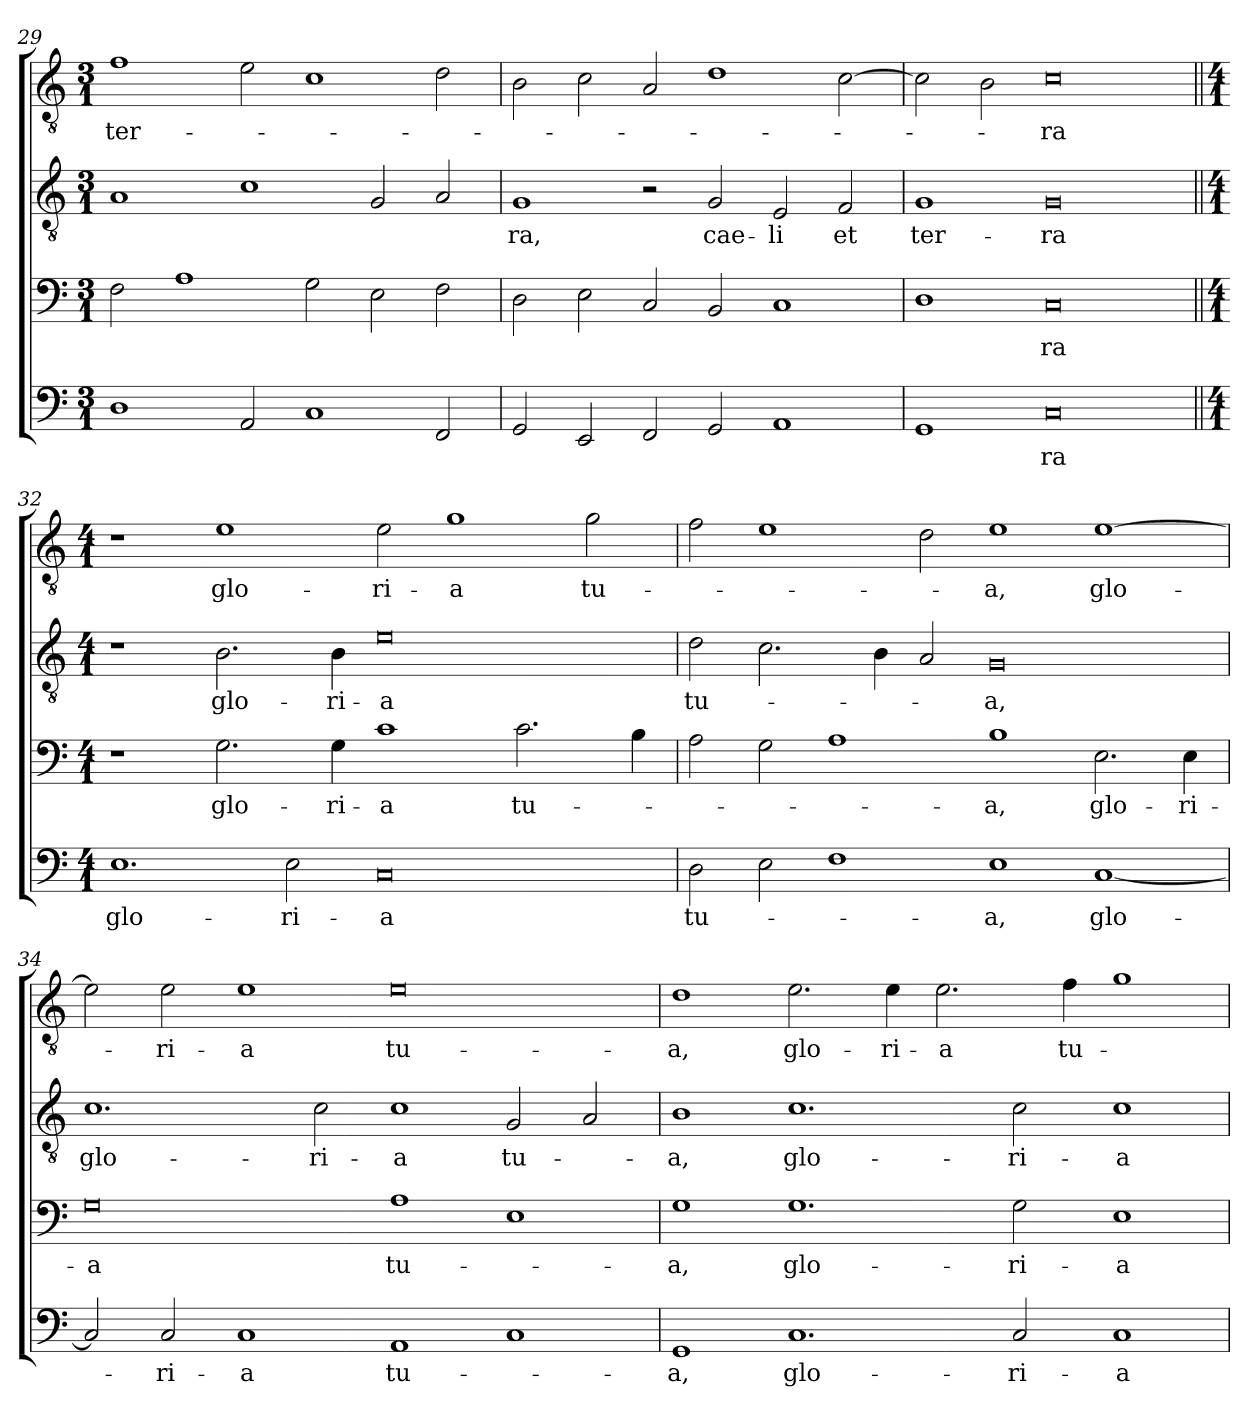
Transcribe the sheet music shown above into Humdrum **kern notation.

**kern	**text	**kern	**text	**kern	**text	**kern	**text
*part4	*part4	*part3	*part3	*part2	*part2	*part1	*part1
*staff4	*staff4	*staff3	*staff3	*staff2	*staff2	*staff1	*staff1
*clefF4	*	*clefF4	*	*clefGv2	*	*clefGv2	*
*k[]	*	*k[]	*	*k[]	*	*k[]	*
*C:	*	*C:	*	*C:	*	*C:	*
*M3/1	*	*M3/1	*	*M3/1	*	*M3/1	*
=29	=29	=29	=29	=29	=29	=29	=29
!	!	!	!	!	!	!	!LO:LY:b
1D	.	2F\	.	1A	.	1f	ter-
.	.	1A	.	.	.	.	.
2AA/	.	.	.	1c	.	2e\	.
1C	.	2G\	.	.	.	1c	.
.	.	2E\	.	2G/	.	.	.
2FF/	.	2F\	.	2A/	.	2d\	.
=30	=30	=30	=30	=30	=30	=30	=30
!	!	!	!	!	!LO:LY:b	!	!
2GG/	.	2D\	.	1G	-ra,	2B\	.
2EE/	.	2E\	.	.	.	2c\	.
2FF/	.	2C/	.	2r	.	2A/	.
!	!	!	!	!	!LO:LY:b	!	!
2GG/	.	2BB/	.	2G/	cae-	1d	.
!	!	!	!	!	!LO:LY:b	!	!
1AA	.	1C	.	2E/	-li	.	.
!	!	!	!	!	!LO:LY:b	!	!
.	.	.	.	2F/	et	[2c\	.
=31	=31	=31	=31	=31	=31	=31	=31
!	!	!	!	!	!LO:LY:b	!	!
1GG	.	1D	.	1G	ter-	2c\]	.
.	.	.	.	.	.	2B\	.
!	!LO:LY:b	!	!LO:LY:b	!	!LO:LY:b	!	!LO:LY:b
0C	-ra	0C	-ra	0G	-ra	0c	-ra
!!LO:LB:g=z
=32||	=32||	=32||	=32||	=32||	=32||	=32||	=32||
*M4/1	*	*M4/1	*	*M4/1	*	*M4/1	*
!	!LO:LY:b	!	!	!	!	!	!
1.E	glo-	1r	.	1r	.	1r	.
!	!	!	!LO:LY:b	!	!LO:LY:b	!	!LO:LY:b
.	.	2.G\	glo-	2.B\	glo-	1e	glo-
!	!LO:LY:b	!	!	!	!	!	!
2E\	-ri-	.	.	.	.	.	.
!	!	!	!LO:LY:b	!	!LO:LY:b	!	!
.	.	4G\	-ri-	4B\	-ri-	.	.
!	!LO:LY:b	!	!LO:LY:b	!	!LO:LY:b	!	!LO:LY:b
0C	-a	1c	-a	0e	-a	2e\	-ri-
!	!	!	!	!	!	!	!LO:LY:b
.	.	.	.	.	.	1g	-a
!	!	!	!LO:LY:b	!	!	!	!
.	.	2.c\	tu-	.	.	.	.
!	!	!	!	!	!	!	!LO:LY:b
.	.	.	.	.	.	2g\	tu-
.	.	4B\	.	.	.	.	.
=33	=33	=33	=33	=33	=33	=33	=33
!	!LO:LY:b	!	!	!	!LO:LY:b	!	!
2D\	tu-	2A\	.	2d\	tu-	2f\	.
2E\	.	2G\	.	2.c\	.	1e	.
1F	.	1A	.	.	.	.	.
.	.	.	.	4B\	.	.	.
.	.	.	.	2A/	.	2d\	.
!	!LO:LY:b	!	!LO:LY:b	!	!LO:LY:b	!	!LO:LY:b
1E	-a,	1B	-a,	0G	-a,	1e	-a,
!	!LO:LY:b	!	!LO:LY:b	!	!	!	!LO:LY:b
[1C	glo-	2.E\	glo-	.	.	[1e	glo-
!	!	!	!LO:LY:b	!	!	!	!
.	.	4E\	-ri-	.	.	.	.
=34	=34	=34	=34	=34	=34	=34	=34
!	!	!	!LO:LY:b	!	!LO:LY:b	!	!
2C/]	.	0G	-a	1.c	glo-	2e\]	.
!	!LO:LY:b	!	!	!	!	!	!LO:LY:b
2C/	-ri-	.	.	.	.	2e\	-ri-
!	!LO:LY:b	!	!	!	!	!	!LO:LY:b
1C	-a	.	.	.	.	1e	-a
!	!	!	!	!	!LO:LY:b	!	!
.	.	.	.	2c\	-ri-	.	.
!	!LO:LY:b	!	!LO:LY:b	!	!LO:LY:b	!	!LO:LY:b
1AA	tu-	1A	tu-	1c	-a	0e	tu-
!	!	!	!	!	!LO:LY:b	!	!
1C	.	1E	.	2G/	tu-	.	.
.	.	.	.	2A/	.	.	.
=35	=35	=35	=35	=35	=35	=35	=35
!	!LO:LY:b	!	!LO:LY:b	!	!LO:LY:b	!	!LO:LY:b
1GG	-a,	1G	-a,	1B	-a,	1d	-a,
!	!LO:LY:b	!	!LO:LY:b	!	!LO:LY:b	!	!LO:LY:b
1.C	glo-	1.G	glo-	1.c	glo-	2.e\	glo-
!	!	!	!	!	!	!	!LO:LY:b
.	.	.	.	.	.	4e\	-ri-
!	!	!	!	!	!	!	!LO:LY:b
.	.	.	.	.	.	2.e\	-a
!	!LO:LY:b	!	!LO:LY:b	!	!LO:LY:b	!	!
2C/	-ri-	2G\	-ri-	2c\	-ri-	.	.
!	!	!	!	!	!	!	!LO:LY:b
.	.	.	.	.	.	4f\	tu-
!	!LO:LY:b	!	!LO:LY:b	!	!LO:LY:b	!	!
1C	-a	1E	-a	1c	-a	1g	.
=	=	=	=	=	=	=	=
*-	*-	*-	*-	*-	*-	*-	*-
